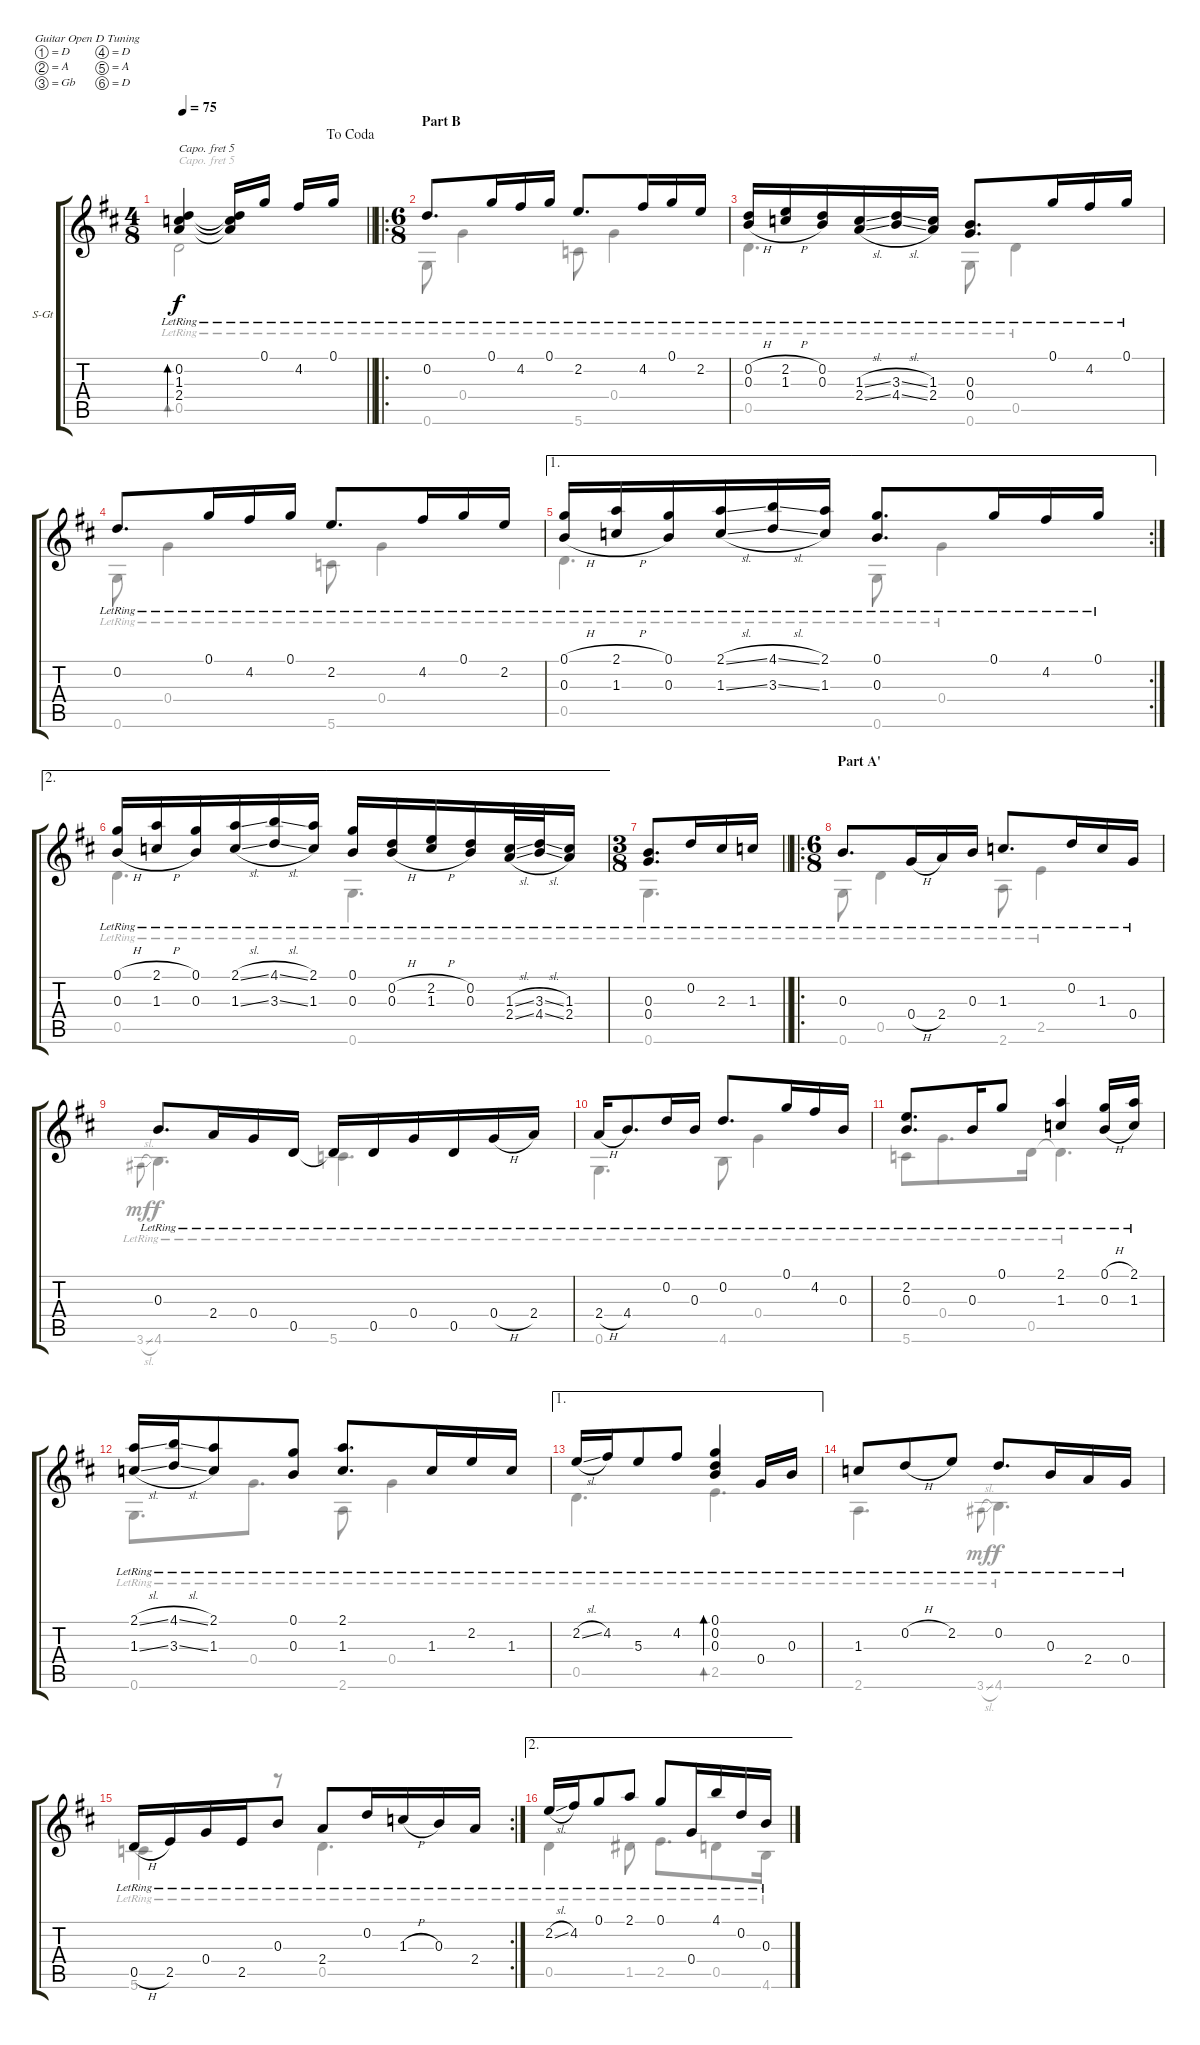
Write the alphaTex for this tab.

\bracketExtendMode groupsimilarinstruments
\firstSystemTrackNameOrientation horizontal
\otherSystemsTrackNameOrientation horizontal
\track ("Æ®·¢ 1" "S-Gt") {instrument acousticguitarsteel}
\staff {score tabs}
\capo 5
\tuning (D4 A3 Gb3 D3 A2 D2)
\voice
\ts (4 8)
\beaming (8 3 1)
\jump dacoda
\tempo 75
\clef g2
\barLineRight lightlight
\ks d
(0.2{lr} 1.3{lr} 2.4{lr}).4{bd 128 dy f} (0.2{lr t} 1.3{lr t} 2.4{lr t}).16 0.1{lr}.16 4.2{lr}.16 0.1{lr}.16 |
\ro
\ts (6 8)
\beaming (8 3 3)
\section ("" "Part B")
0.2{lr}.8{d} 0.1{lr}.16 4.2{lr}.16 0.1{lr}.16 2.2{lr}.8{d} 4.2{lr}.16 0.1{lr}.16 2.2{lr}.16 |
(0.2{h lr} 0.3{h lr}).16 (2.2{h lr} 1.3{h lr}).16 (0.2{lr} 0.3{lr}).16 (1.3{sl lr} 2.4{sl lr}).16 (3.3{sl lr} 4.4{sl lr}).16 (1.3{lr} 2.4{lr}).16 (0.3{lr} 0.4{lr}).8{d} 0.1{lr}.16 4.2{lr}.16 0.1{lr}.16 |
0.2{lr}.8{d} 0.1{lr}.16 4.2{lr}.16 0.1{lr}.16 2.2{lr}.8{d} 4.2{lr}.16 0.1{lr}.16 2.2{lr}.16 |
\ae 1
\rc 2
(0.1{h lr} 0.3{h lr}).16 (2.1{h lr} 1.3{h lr}).16 (0.1{lr} 0.3{lr}).16 (2.1{sl lr} 1.3{sl lr}).16 (4.1{sl lr} 3.3{sl lr}).16 (2.1{lr} 1.3{lr}).16 (0.1{lr} 0.3{lr}).8{d} 0.1{lr}.16 4.2{lr}.16 0.1{lr}.16 |
\ae 2
(0.1{h lr} 0.3{h lr}).16 (2.1{h lr} 1.3{h lr}).16 (0.1{lr} 0.3{lr}).16 (2.1{sl lr} 1.3{sl lr}).16 (4.1{sl lr} 3.3{sl lr}).16 (2.1{lr} 1.3{lr}).16 (0.1{lr} 0.3{lr}).16 (0.2{h lr} 0.3{h lr}).16 (2.2{h lr} 1.3{h lr}).16 (0.2{lr} 0.3{lr}).16 (1.3{sl lr} 2.4{sl lr}).32 (3.3{sl lr} 4.4{sl lr}).32 (1.3{lr} 2.4{lr}).16 |
\ts (3 8)
\beaming (8 3)
\barLineRight lightlight
(0.3{lr} 0.4{lr}).8{d} 0.2{lr}.16 2.3{lr}.16 1.3{lr}.16 |
\ro
\ts (6 8)
\beaming (8 3 3)
\section ("" "Part A'")
0.3{lr}.8{d} 0.4{h lr}.16 2.4{lr}.16 0.3{lr}.16 1.3{lr}.8{d} 0.2{lr}.16 1.3{lr}.16 0.4{lr}.16 |
0.3{lr}.8{d} 2.4{lr}.16 0.4{lr}.16 0.5{lr}.16 0.5{lr t}.16 0.5{lr}.16 0.4{lr}.16 0.5{lr}.16 0.4{h lr}.16 2.4{lr}.16 |
2.4{h lr}.16 4.4{lr}.8{d} 0.2{lr}.16 0.3{lr}.16 0.2{lr}.8{d} 0.1{lr}.16 4.2{lr}.16 0.3{lr}.16 |
(2.2{lr} 0.3{lr}).8{d} 0.3{lr}.16 0.1{lr}.8 (2.1{lr} 1.3{lr}).4 (0.1{h lr} 0.3{h lr}).16 (2.1{lr} 1.3{lr}).16 |
(2.1{sl lr} 1.3{sl lr}).16 (4.1{sl lr} 3.3{sl lr}).16 (2.1{lr} 1.3{lr}).8 (0.1{lr} 0.3{lr}).8 (2.1{lr} 1.3{lr}).8{d} 1.3{lr}.16 2.2{lr}.16 1.3{lr}.16 |
\ae 1
2.2{sl lr}.16 4.2{lr}.16 5.3{lr}.8 4.2{lr}.8 (0.1{lr} 0.2{lr} 0.3{lr}).4{bd 46} 0.4{lr}.16 0.3{lr}.16 |
1.3{lr}.8 0.2{h lr}.8 2.2{lr}.8 0.2{lr}.8{d} 0.3{lr}.16 2.4{lr}.16 0.4{lr}.16 |
\rc 2
0.5{h lr}.16 2.5{lr}.16 0.4{lr}.16 2.5{lr}.16 0.3{lr}.8 2.4{lr}.8 0.2{lr}.16 1.3{h lr}.16 0.3{lr}.16 2.4{lr}.16 |
\ae 2
2.2{sl lr}.16 4.2{lr}.16 0.1{lr}.8 2.1{lr}.8 0.1{lr}.8 0.4{lr}.16 4.1{lr}.16 0.2{lr}.16 0.3{lr}.16
\voice
\clef g2
\ottava regular
\simile none
\barLineRight lightlight
\ks d
0.5{lr}.2{bd 128 dy f} |
0.6{lr}.8 0.4{lr}.4 5.6{lr}.8 0.4{lr}.4 |
0.5{lr}.4{d} 0.6{lr}.8 0.5{lr}.4 |
0.6{lr}.8 0.4{lr}.4 5.6{lr}.8 0.4{lr}.4 |
0.5{lr}.4{d} 0.6{lr}.8 0.4{lr}.4 |
0.5{lr}.4{d} 0.6{lr}.4{d} |
\barLineRight lightlight
0.6{lr}.4{d} |
0.6{lr}.8 0.5{lr}.4 2.6{lr}.8 2.5{lr}.4 |
3.6{sl lr}.8{gr onbeat dy mf} 4.6{lr}.4{d dy f} 5.6{lr}.4{d} |
0.6{lr}.4{d} 4.6{lr}.8 0.4{lr}.4 |
5.6{lr}.8 0.4{lr}.8{d} 0.5{lr}.16 0.5{lr t}.4{d} |
0.6{lr}.8{d} 0.4{lr}.8{d} 2.6{lr}.8 0.4{lr}.4 |
0.5{lr}.4{d} 2.5{lr}.4{d bd 46} |
2.6{lr}.4{d} 3.6{sl lr}.8{gr onbeat dy mf} 4.6{lr}.4{d dy f} |
5.6{lr}.4 r.8 0.5{lr}.4{d} |
0.5{lr}.4 1.5{lr}.8 2.5{lr}.8{d} 0.5{lr}.8 4.6{lr}.16
